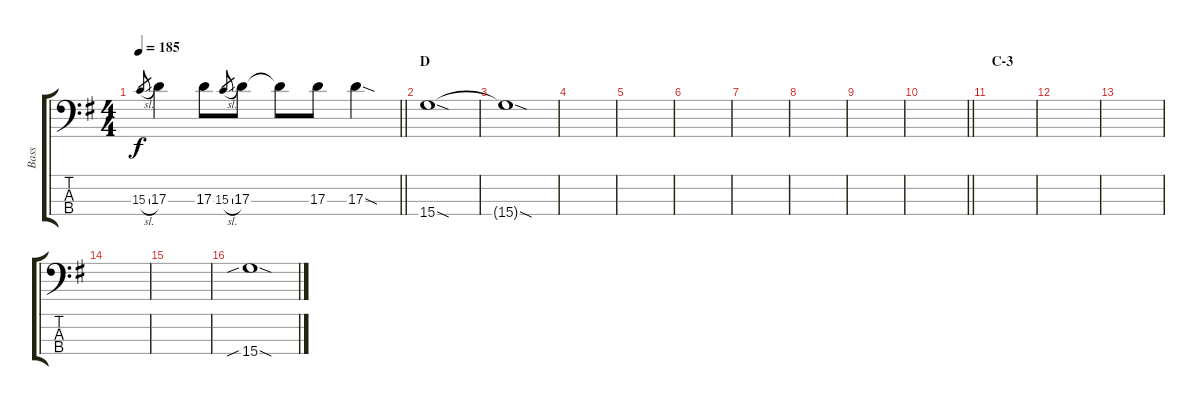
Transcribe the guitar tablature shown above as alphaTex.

\track ("Bass" "Bass") {instrument electricbassfinger}
\staff {score tabs}
\tuning (G2 D2 A1 E1) {hide}
\ts (4 4)
\tempo 185
\clef f4
\barLineRight lightlight
\ks g
15.3{sl}.8{gr dy f} 17.3.4 17.3.8 15.3{sl}.8{gr} 17.3.8 17.3{t}.8 17.3.8 17.3{sod}.4 |
\section ("" "D")
15.4{sod}.1 |
15.4{sod t}.1 |
|
|
|
|
|
|
\barLineRight lightlight
|
\section ("" "C-3")
|
|
|
|
|
15.4{sib sod}.1
